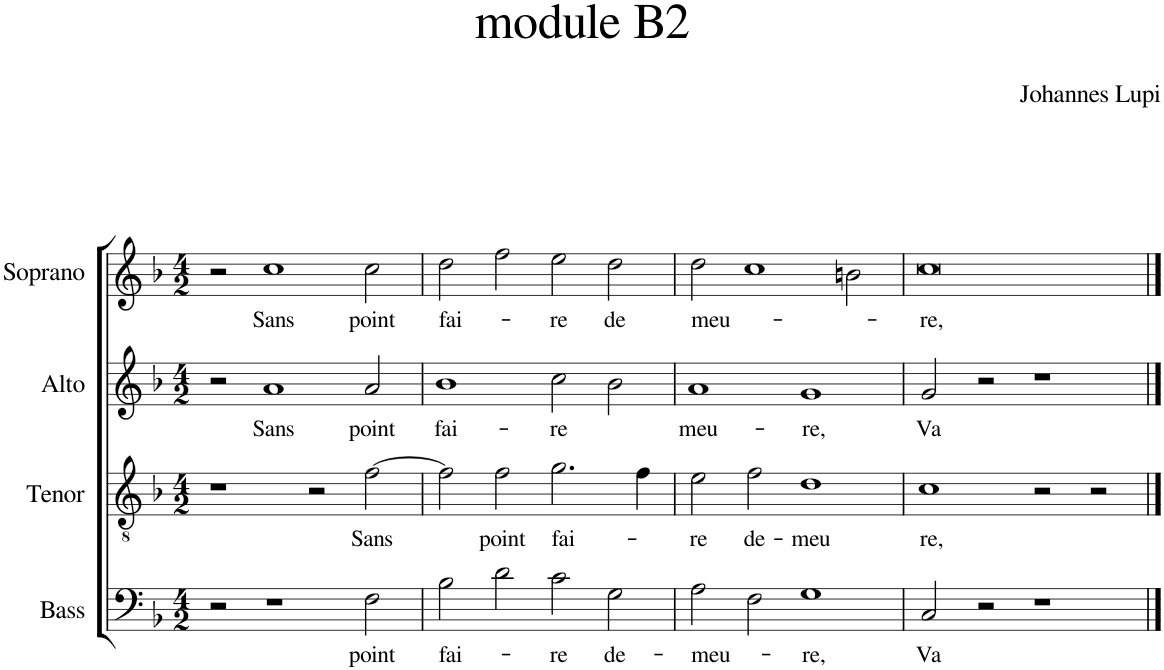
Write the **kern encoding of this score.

**kern	**text	**kern	**text	**kern	**text	**kern	**text
*part4	*part4	*part3	*part3	*part2	*part2	*part1	*part1
*staff4	*staff4	*staff3	*staff3	*staff2	*staff2	*staff1	*staff1
*I"Bass	*	*I"Tenor	*	*I"Alto	*	*I"Soprano	*
*I'B.	*	*I'T.	*	*I'A.	*	*I'S.	*
*clefF4	*	*clefGv2	*	*clefG2	*	*clefG2	*
*k[b-]	*	*k[b-]	*	*k[b-]	*	*k[b-]	*
*M4/2	*	*M4/2	*	*M4/2	*	*M4/2	*
=1	=1	=1	=1	=1	=1	=1	=1
2r	.	1r	.	2r	.	2r	.
!	!	!	!	!	!LO:LY:b	!	!LO:LY:b
1r	.	.	.	1a	Sans	1cc	Sans
.	.	2r	.	.	.	.	.
!	!LO:LY:b	!	!LO:LY:b	!	!LO:LY:b	!	!LO:LY:b
2F\	point	[2f\	Sans	2a/	point	2cc\	point
=2	=2	=2	=2	=2	=2	=2	=2
!	!LO:LY:b	!	!	!	!LO:LY:b	!	!LO:LY:b
2B-\	fai-	2f\]	.	1b-	fai-	2dd\	fai-
!	!	!	!LO:LY:b	!	!	!	!
2d\	.	2f\	point	.	.	2ff\	.
!	!LO:LY:b	!	!LO:LY:b	!	!LO:LY:b	!	!LO:LY:b
2c\	re	2.g\	fai-	2cc\	-re	2ee\	re
!	!LO:LY:b	!	!	!	!	!	!LO:LY:b
2G\	de-	.	.	2b-\	.	2dd\	de
.	.	4f\	.	.	.	.	.
=3	=3	=3	=3	=3	=3	=3	=3
!	!LO:LY:b	!	!LO:LY:b	!	!LO:LY:b	!	!LO:LY:b
2A\	-meu-	2e\	re	1a	meu-	2dd\	meu-
!	!	!	!LO:LY:b	!	!	!	!
2F\	.	2f\	de-	.	.	1cc	.
!	!LO:LY:b	!	!LO:LY:b	!	!LO:LY:b	!	!
1G	re,	1d	-meu	1g	-re,	.	.
.	.	.	.	.	.	2bn\	.
=4	=4	=4	=4	=4	=4	=4	=4
!	!LO:LY:b	!	!LO:LY:b	!	!LO:LY:b	!	!LO:LY:b
2C/	Va	1c	re,	2g/	Va	0cc	re,
2r	.	.	.	2r	.	.	.
1r	.	2r	.	1r	.	.	.
.	.	2r	.	.	.	.	.
==	==	==	==	==	==	==	==
*-	*-	*-	*-	*-	*-	*-	*-
